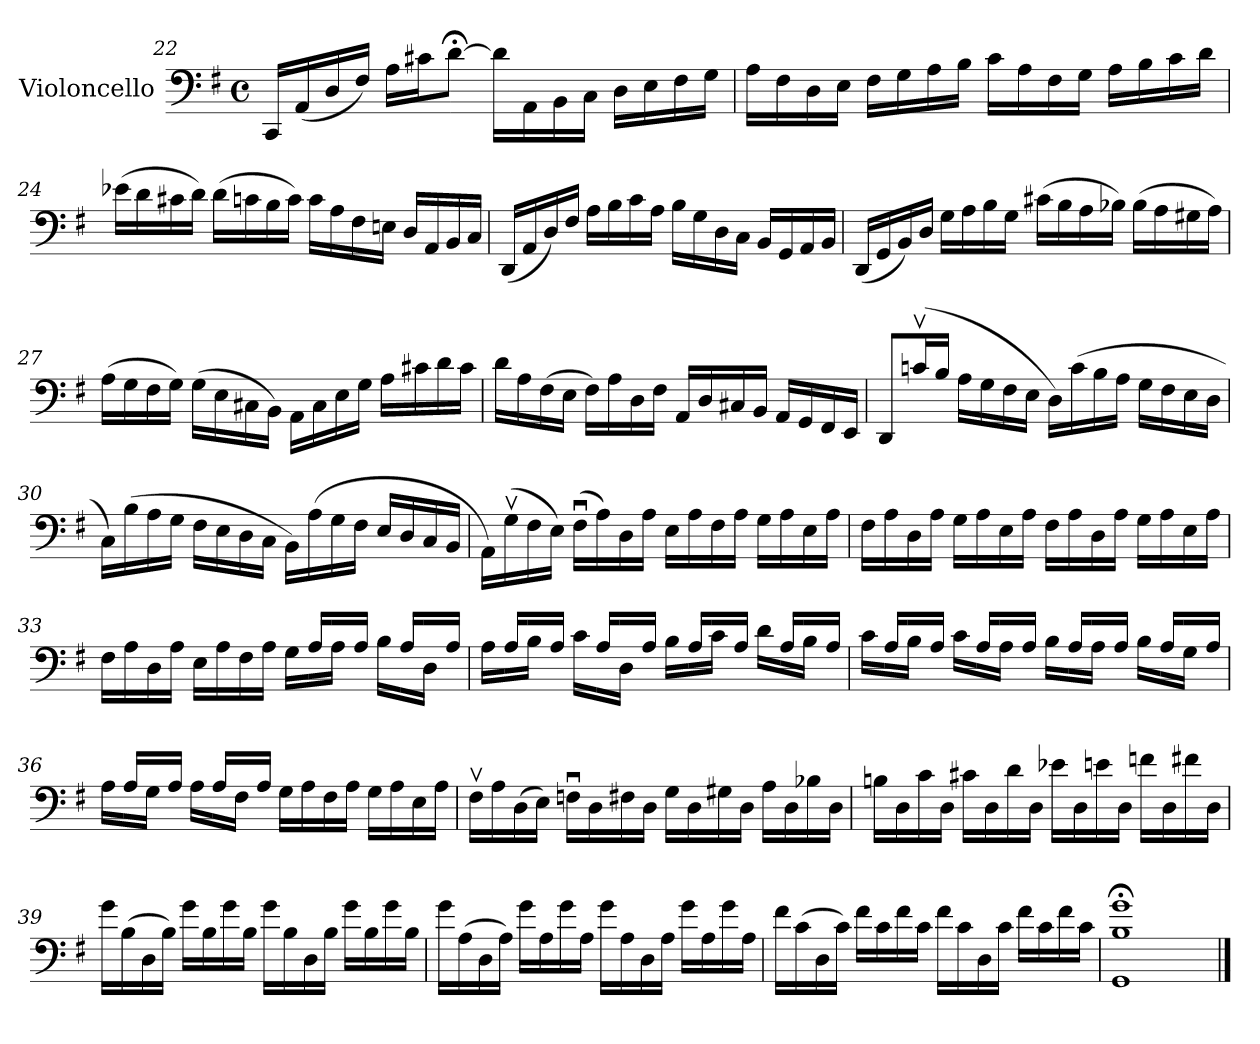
**kern
*part1
*staff1
*I"Violoncello
*I'Vc
*clefF4
*k[f#]
*M4/4
*met(c)
=22
16CC/LL
(16AA/
16D/
16F#/JJ)
16A\LL
16c#X\J
[8d;<\J
16d\LL]
16AA\
16BB\
16C\JJ
16D\LL
16E\
16F#\
16G\JJ
!!LO:PB:g=z
=23
16A\LL
16F#\
16D\
16E\JJ
16F#\LL
16G\
16A\
16B\JJ
16c\LL
16A\
16F#\
16G\JJ
16A\LL
16B\
16c\
16d\JJ
=24
(16e-X\LL
16d\
16c#X\
16d\JJ)
(16d\LL
16cn\
16B\
16c\JJ)
16c\LL
16A\
16F#\
16En\JJ
16D/LL
16AA/
16BB/
16C/JJ
!!LO:LB:g=z
=25
(16DD/LL
16AA/
16D/)
16F#/JJ
16A\LL
16B\
16c\
16A\JJ
16B\LL
16G\
16D\
16C\JJ
16BB/LL
16GG/
16AA/
16BB/JJ
=26
(16DD/LL
16GG/
16BB/)
16D/JJ
16G\LL
16A\
16B\
16G\JJ
(16c#X\LL
16B\
16A\
16B-X\JJ)
(16B-\LL
16A\
16G#X\
16A\JJ)
!!LO:LB:g=z
=27
(16A\LL
16G\
16F#\
16G\JJ)
(16G\LL
16E\
16C#X\
16BB\JJ)
16AA\LL
16C#\
16E\
16G\JJ
16A\LL
16c#X\
16d\
16c#\JJ
=28
16d\LL
16A\
(16F#\
16E\JJ
16F#\LL)
16A\
16D\
16F#\JJ
16AA/LL
16D/
16C#X/
16BB/JJ
16AA/LL
16GG/
16FF#/
16EE/JJ
!!LO:LB:g=z
=29
8DD/L
(16cnv/L
16B/JJ
16A\LL
16G\
16F#\
16E\JJ
16D\LL)
(16c\
16B\
16A\JJ
16G\LL
16F#\
16E\
16D\JJ
=30
16C\LL)
(16B\
16A\
16G\JJ
16F#\LL
16E\
16D\
16C\JJ
16BB\LL)
(16A\
16G\
16F#\JJ
16E/LL
16D/
16C/
16BB/JJ
!!LO:LB:g=z
=31
16AA\LL)
(16Gv\
16F#\
16E\JJ)
(16F#u\LL
16A\)
16D\
16A\JJ
16E\LL
16A\
16F#\
16A\JJ
16G\LL
16A\
16E\
16A\JJ
=32
16F#\LL
16A\
16D\
16A\JJ
16G\LL
16A\
16E\
16A\JJ
16F#\LL
16A\
16D\
16A\JJ
16G\LL
16A\
16E\
16A\JJ
!!LO:LB:g=z
=33
*^
2ryy	16F#\LL
.	16A\
.	16D\
.	16A\JJ
.	16E\LL
.	16A\
.	16F#\
.	16A\JJ
16ryy	16G\LL
16A/LL	16ryy
16ryy	16A\JJ
16A/JJ	16ryy
16ryy	16B\LL
16A/LL	16ryy
16ryy	16D\JJ
16A/JJ	16ryy
=34	=34
16ryy	16A\LL
16A/LL	16ryy
16ryy	16B\JJ
16A/JJ	16ryy
16ryy	16c\LL
16A/LL	16ryy
16ryy	16D\JJ
16A/JJ	16ryy
16ryy	16B\LL
16A/LL	16ryy
16ryy	16c\JJ
16A/JJ	16ryy
16ryy	16d\LL
16A/LL	16ryy
16ryy	16B\JJ
16A/JJ	16ryy
!!LO:LB:g=z	!!
=35	=35
16ryy	16c\LL
16A/LL	16ryy
16ryy	16B\JJ
16A/JJ	16ryy
16ryy	16c\LL
16A/LL	16ryy
16ryy	16A\JJ
16A/JJ	16ryy
16ryy	16B\LL
16A/LL	16ryy
16ryy	16A\JJ
16A/JJ	16ryy
16ryy	16B\LL
16A/LL	16ryy
16ryy	16G\JJ
16A/JJ	16ryy
=36	=36
16ryy	16A\LL
16A/LL	16ryy
16ryy	16G\JJ
16A/JJ	16ryy
16ryy	16A\LL
16A/LL	16ryy
16ryy	16F#\JJ
16A/JJ	16ryy
16G\LL	2ryy
16A\	.
16F#\	.
16A\JJ	.
16G\LL	.
16A\	.
16E\	.
16A\JJ	.
*v	*v
!!LO:LB:g=z
=37
16F#v\LL
16A\
(16D\
16E\JJ)
16Fnu\LL
16D\
16F#X\
16D\JJ
16G\LL
16D\
16G#X\
16D\JJ
16A\LL
16D\
16B-X\
16D\JJ
=38
16Bn\LL
16D\
16c\
16D\JJ
16c#X\LL
16D\
16d\
16D\JJ
16e-X\LL
16D\
16en\
16D\JJ
16fn\LL
16D\
16f#X\
16D\JJ
!!LO:LB:g=z
=39
16g\LL
(16B\
16D\
16B\JJ)
16g\LL
16B\
16g\
16B\JJ
16g\LL
16B\
16D\
16B\JJ
16g\LL
16B\
16g\
16B\JJ
=40
16g\LL
(16A\
16D\
16A\JJ)
16g\LL
16A\
16g\
16A\JJ
16g\LL
16A\
16D\
16A\JJ
16g\LL
16A\
16g\
16A\JJ
!!LO:LB:g=z
=41
16f#\LL
(16c\
16D\
16c\JJ)
16f#\LL
16c\
16f#\
16c\JJ
16f#\LL
16c\
16D\
16c\JJ
16f#\LL
16c\
16f#\
16c\JJ
=42
1GG;< 1B;< 1g;<
==
*-
